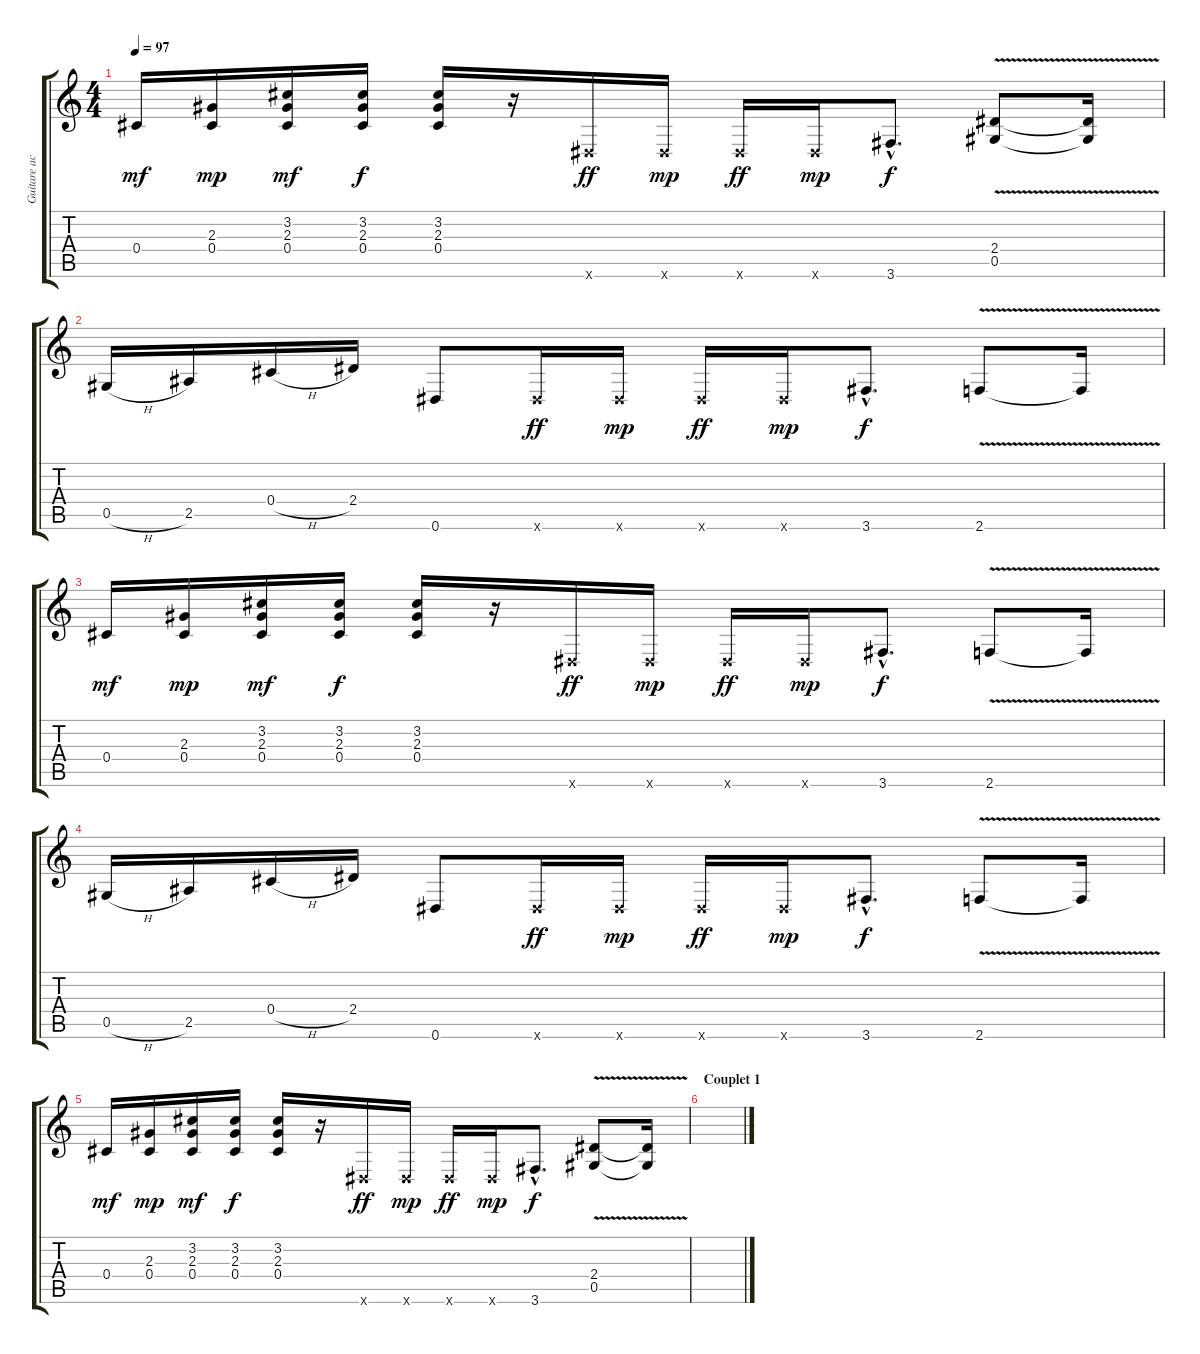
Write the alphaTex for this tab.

\track ("Guitare acoustique" "Guitare ac") {instrument acousticguitarsteel}
\staff {score tabs}
\tuning (Eb4 Bb3 Gb3 Db3 Ab2 Eb2) {hide}
\ts (4 4)
\tempo 97
\clef g2
\ks c
0.4.16{dy mf} (2.3 0.4).16{dy mp} (3.2 2.3 0.4).16{dy mf} (3.2 2.3 0.4).16{dy f} (3.2 2.3 0.4).16 r.16 0.6{x}.16{dy ff} 0.6{x}.16{dy mp} 0.6{x}.16{dy ff} 0.6{x}.16{dy mp} 3.6{hac}.8{d dy f} (2.4{v} 0.5{v}).8 (2.4{t} 0.5{t}).16 |
0.5{h}.16 2.5.16 0.4{h}.16 2.4.16 0.6.8 0.6{x}.16{dy ff} 0.6{x}.16{dy mp} 0.6{x}.16{dy ff} 0.6{x}.16{dy mp} 3.6{hac}.8{d dy f} 2.6{v}.8 2.6{t}.16 |
0.4.16{dy mf} (2.3 0.4).16{dy mp} (3.2 2.3 0.4).16{dy mf} (3.2 2.3 0.4).16{dy f} (3.2 2.3 0.4).16 r.16 0.6{x}.16{dy ff} 0.6{x}.16{dy mp} 0.6{x}.16{dy ff} 0.6{x}.16{dy mp} 3.6{hac}.8{d dy f} 2.6{v}.8 2.6{t}.16 |
0.5{h}.16 2.5.16 0.4{h}.16 2.4.16 0.6.8 0.6{x}.16{dy ff} 0.6{x}.16{dy mp} 0.6{x}.16{dy ff} 0.6{x}.16{dy mp} 3.6{hac}.8{d dy f} 2.6{v}.8 2.6{t}.16 |
0.4.16{dy mf} (2.3 0.4).16{dy mp} (3.2 2.3 0.4).16{dy mf} (3.2 2.3 0.4).16{dy f} (3.2 2.3 0.4).16 r.16 0.6{x}.16{dy ff} 0.6{x}.16{dy mp} 0.6{x}.16{dy ff} 0.6{x}.16{dy mp} 3.6{hac}.8{d dy f} (2.4{v} 0.5{v}).8 (2.4{t} 0.5{t}).16 |
\section ("" "Couplet 1")
